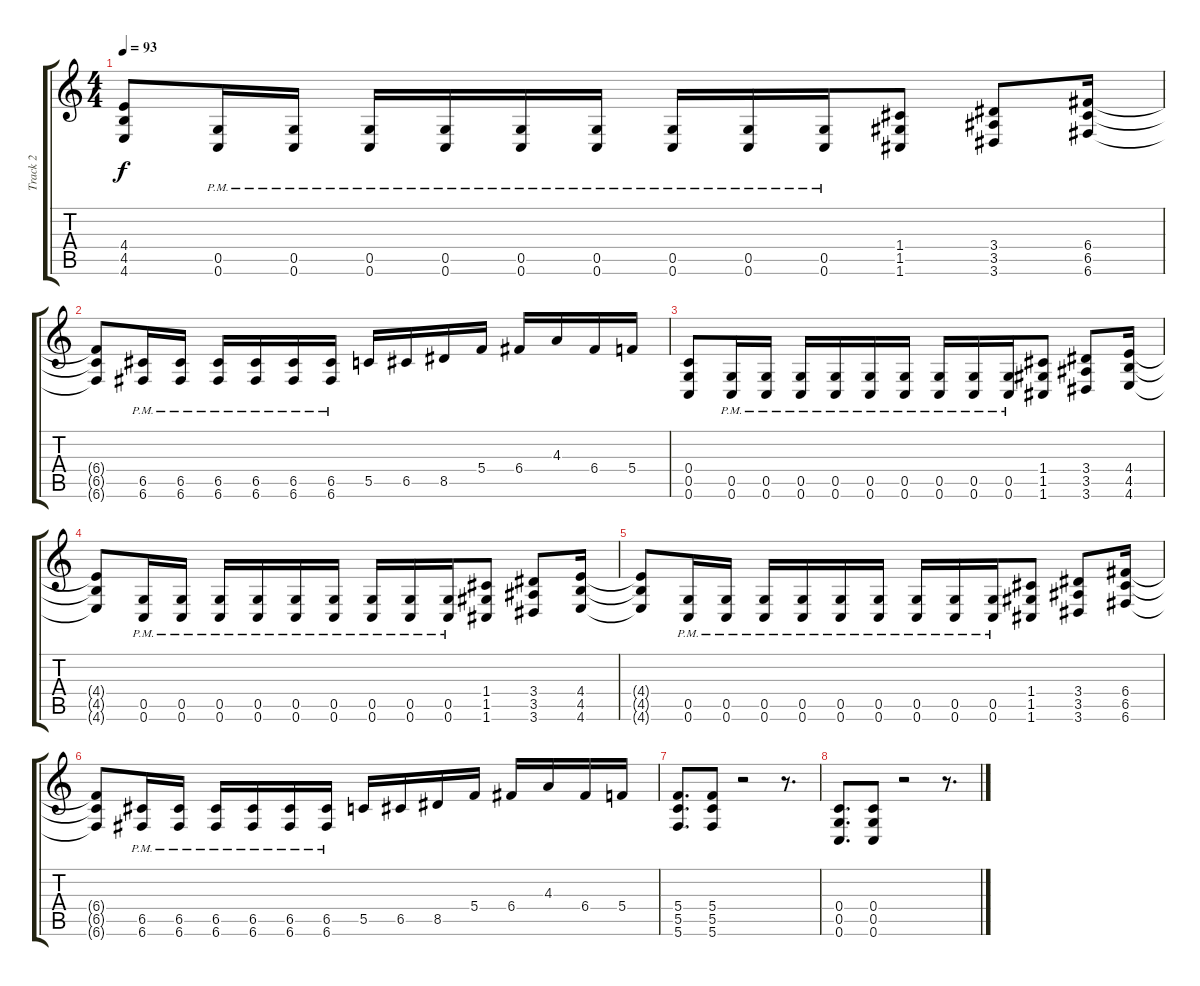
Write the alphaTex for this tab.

\track ("Track 2" "Track 2") {instrument distortionguitar}
\staff {score tabs}
\tuning (D4 A3 F3 C3 G2 C2) {hide}
\ts (4 4)
\tempo 93
\clef g2
\ks c
(4.4{t} 4.5{t} 4.6{t}).8{dy f} (0.5{pm} 0.6{pm}).16 (0.5{pm} 0.6{pm}).16 (0.5{pm} 0.6{pm}).16 (0.5{pm} 0.6{pm}).16 (0.5{pm} 0.6{pm}).16 (0.5{pm} 0.6{pm}).16 (0.5{pm} 0.6{pm}).16 (0.5{pm} 0.6{pm}).16 (0.5{pm} 0.6{pm}).16 (1.4 1.5 1.6).8 (3.4 3.5 3.6).8 (6.4 6.5 6.6).16 |
(6.4{t} 6.5{t} 6.6{t}).8 (6.5{pm} 6.6{pm}).16 (6.5{pm} 6.6{pm}).16 (6.5{pm} 6.6{pm}).16 (6.5{pm} 6.6{pm}).16 (6.5{pm} 6.6{pm}).16 (6.5{pm} 6.6{pm}).16 5.5.16 6.5.16 8.5.16 5.4.16 6.4.16 4.3.16 6.4.16 5.4.16 |
(0.4 0.5 0.6).8 (0.5{pm} 0.6{pm}).16 (0.5{pm} 0.6{pm}).16 (0.5{pm} 0.6{pm}).16 (0.5{pm} 0.6{pm}).16 (0.5{pm} 0.6{pm}).16 (0.5{pm} 0.6{pm}).16 (0.5{pm} 0.6{pm}).16 (0.5{pm} 0.6{pm}).16 (0.5{pm} 0.6{pm}).16 (1.4 1.5 1.6).8 (3.4 3.5 3.6).8 (4.4 4.5 4.6).16 |
(4.4{t} 4.5{t} 4.6{t}).8 (0.5{pm} 0.6{pm}).16 (0.5{pm} 0.6{pm}).16 (0.5{pm} 0.6{pm}).16 (0.5{pm} 0.6{pm}).16 (0.5{pm} 0.6{pm}).16 (0.5{pm} 0.6{pm}).16 (0.5{pm} 0.6{pm}).16 (0.5{pm} 0.6{pm}).16 (0.5{pm} 0.6{pm}).16 (1.4 1.5 1.6).8 (3.4 3.5 3.6).8 (4.4 4.5 4.6).16 |
(4.4{t} 4.5{t} 4.6{t}).8 (0.5{pm} 0.6{pm}).16 (0.5{pm} 0.6{pm}).16 (0.5{pm} 0.6{pm}).16 (0.5{pm} 0.6{pm}).16 (0.5{pm} 0.6{pm}).16 (0.5{pm} 0.6{pm}).16 (0.5{pm} 0.6{pm}).16 (0.5{pm} 0.6{pm}).16 (0.5{pm} 0.6{pm}).16 (1.4 1.5 1.6).8 (3.4 3.5 3.6).8 (6.4 6.5 6.6).16 |
(6.4{t} 6.5{t} 6.6{t}).8 (6.5{pm} 6.6{pm}).16 (6.5{pm} 6.6{pm}).16 (6.5{pm} 6.6{pm}).16 (6.5{pm} 6.6{pm}).16 (6.5{pm} 6.6{pm}).16 (6.5{pm} 6.6{pm}).16 5.5.16 6.5.16 8.5.16 5.4.16 6.4.16 4.3.16 6.4.16 5.4.16 |
(5.4 5.5 5.6).8{d} (5.4 5.5 5.6).8 r.2 r.8{d} |
(0.4 0.5 0.6).8{d} (0.4 0.5 0.6).8 r.2 r.8{d}
